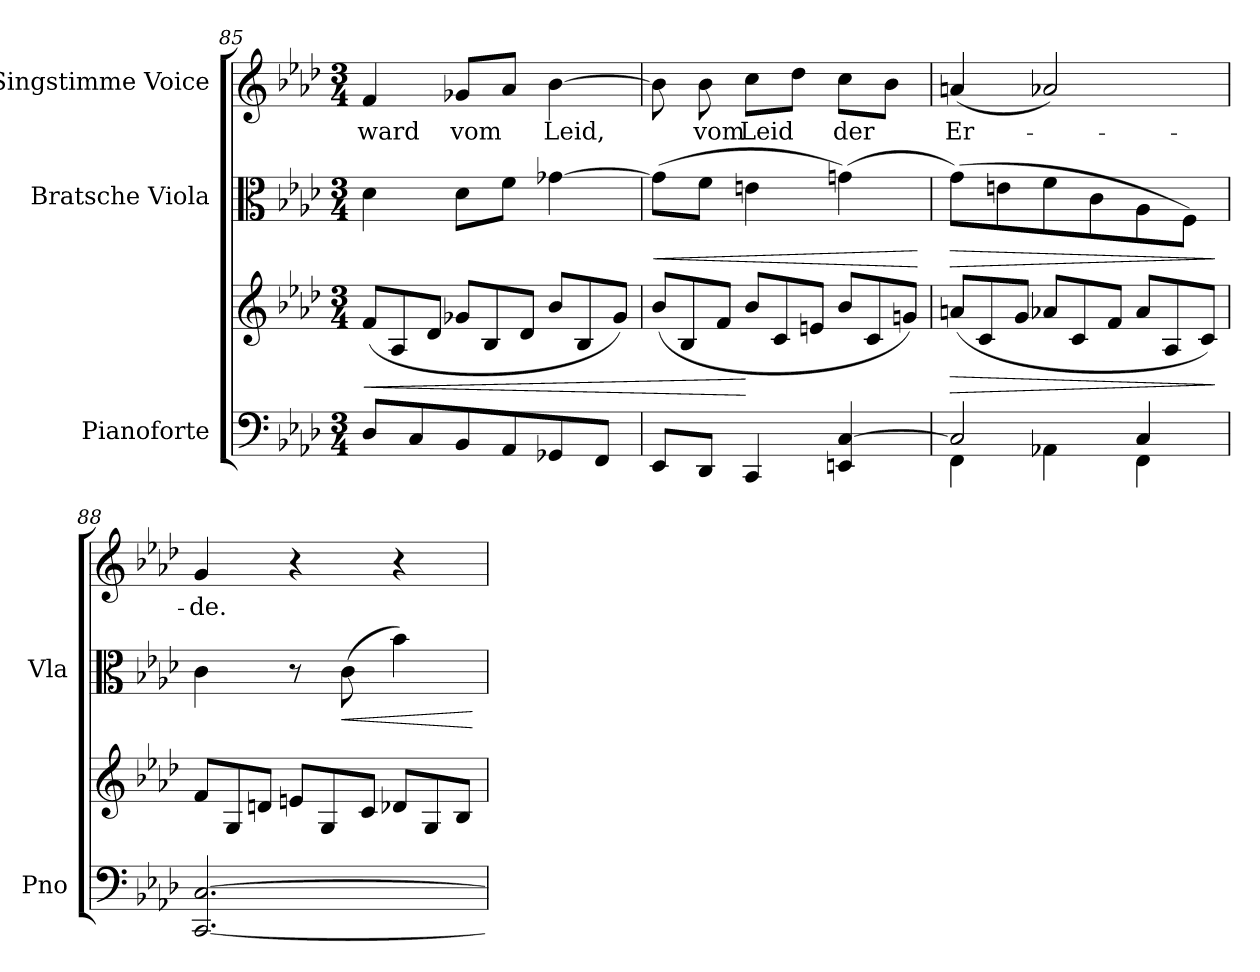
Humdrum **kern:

**kern	**kern	**dynam	**kern	**dynam	**kern	**text
*part3	*part3	*part3	*part2	*part2	*part1	*part1
*staff4	*staff3	*staff3/4	*staff2	*staff2	*staff1	*staff1
*I"Pianoforte	*	*	*I"Bratsche Viola	*	*I"Singstimme Voice	*
*I'Pno	*	*	*I'Vla	*	*	*
*clefF4	*clefG2	*	*clefC3	*	*clefG2	*
*k[b-e-a-d-]	*k[b-e-a-d-]	*	*k[b-e-a-d-]	*	*k[b-e-a-d-]	*
*M3/4	*M3/4	*	*M3/4	*	*M3/4	*
*	*Xtuplet	*	*	*	*	*
=85	=85	=85	=85	=85	=85	=85
!	!	!LO:HP:b	!	!	!	!
8D-/L	(>12f/L	<	4d-\	.	4f/	ward
.	12A-/	.	.	.	.	.
8C/	.	.	.	.	.	.
.	12d-/J	.	.	.	.	.
8BB-/	12g-X/L	.	8d-\L	.	8g-X/L	vom
.	12B-/	.	.	.	.	.
8AA-/	.	.	8f\J	.	8a-/J	.
.	12d-/J	.	.	.	.	.
8GG-X/	12b-/L	.	[4g-X\	.	[4b-\	Leid,
.	12B-/	.	.	.	.	.
8FF/J	.	.	.	.	.	.
.	12g-/J)	.	.	.	.	.
=86	=86	=86	=86	=86	=86	=86
!	!	!	!	!LO:HP:b	!	!
8EE-/L	(>12b-/L	.	(8g-\L]	<	8b-\]	.
.	12B-/	.	.	.	.	.
8DD-/J	.	.	8f\J	.	8b-\	vom
.	12f/J	.	.	.	.	.
4CC/	12b-/L	[	4en\	.	8cc\L	Leid
.	12c/	.	.	.	.	.
.	.	.	.	.	8dd-\J	.
.	12en/J	.	.	.	.	.
4EEn/ [4C/	12b-/L	.	(4gn\)	.	8cc\L	der
.	12c/	.	.	.	.	.
.	.	.	.	.	8b-\J	.
.	12gn/J)	.	.	.	.	.
.	.	.	.	[	.	.
=87	=87	=87	=87	=87	=87	=87
*^	*	*	*	*	*	*
!	!	!	!LO:HP:b	!	!LO:HP:b	!	!
2C/]	4FF\	(>12an/L	>	(>8g\L)	>	(4an/	Er-
.	.	12c/	.	.	.	.	.
.	.	.	.	8en\	.	.	.
.	.	12g/J	.	.	.	.	.
.	4AA-X\	12a-X/L	.	8f\	.	2a-X/)	.
.	.	12c/	.	.	.	.	.
.	.	.	.	8c\	.	.	.
.	.	12f/J	.	.	.	.	.
4C/	4FF\	12a-/L	.	8A-\	.	.	.
.	.	12A-/	.	.	.	.	.
.	.	.	.	8F\J)	.	.	.
.	.	12c/J)	.	.	.	.	.
*v	*v	*	*	*	*	*	*
.	.	]	.	]	.	.
=88	=88	=88	=88	=88	=88	=88
[2.CC/ [2.C/	12f/L	.	4c\	.	4g/	-de.
.	12G/	.	.	.	.	.
.	12dn/J	.	.	.	.	.
.	12en/L	.	8r	.	4r	.
.	12G/	.	.	.	.	.
!	!	!	!	!LO:HP:b	!	!
.	.	.	(8c\	<	.	.
.	12c/J	.	.	.	.	.
.	12d-X/L	.	4b-\)	.	4r	.
.	12G/	.	.	.	.	.
.	12B-/J	.	.	.	.	.
.	.	.	.	[	.	.
=	=	=	=	=	=	=
*-	*-	*-	*-	*-	*-	*-
